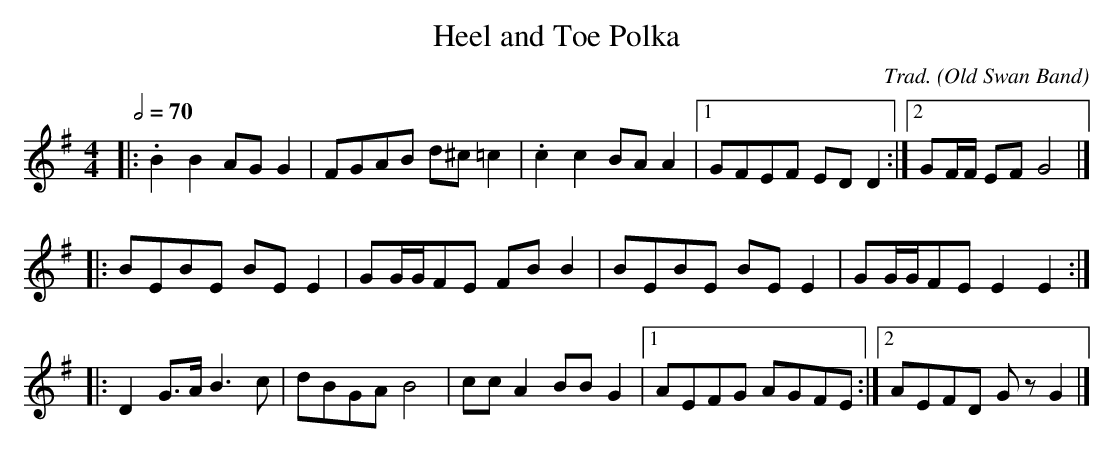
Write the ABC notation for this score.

X:1
T: Heel and Toe Polka
C: Trad.
O: Old Swan Band
M: 4/4
L: 1/8
Q: 2/4=70
K: G
|:.B2B2 AGG2 | FGAB  d^c=c2 |.c2c2 BAA2 |1 GFEF EDD2 :|2 GF/F/ EF G4 |]
|: BEBE BEE2 | GG/G/FE FBB2 | BEBE BEE2 | GG/G/FE E2E2 :|
|: D2G>A B3c | dBGA    B4   | ccA2 BBG2 |1 AEFG AGFE :|2 AEFD GzG2 |]
